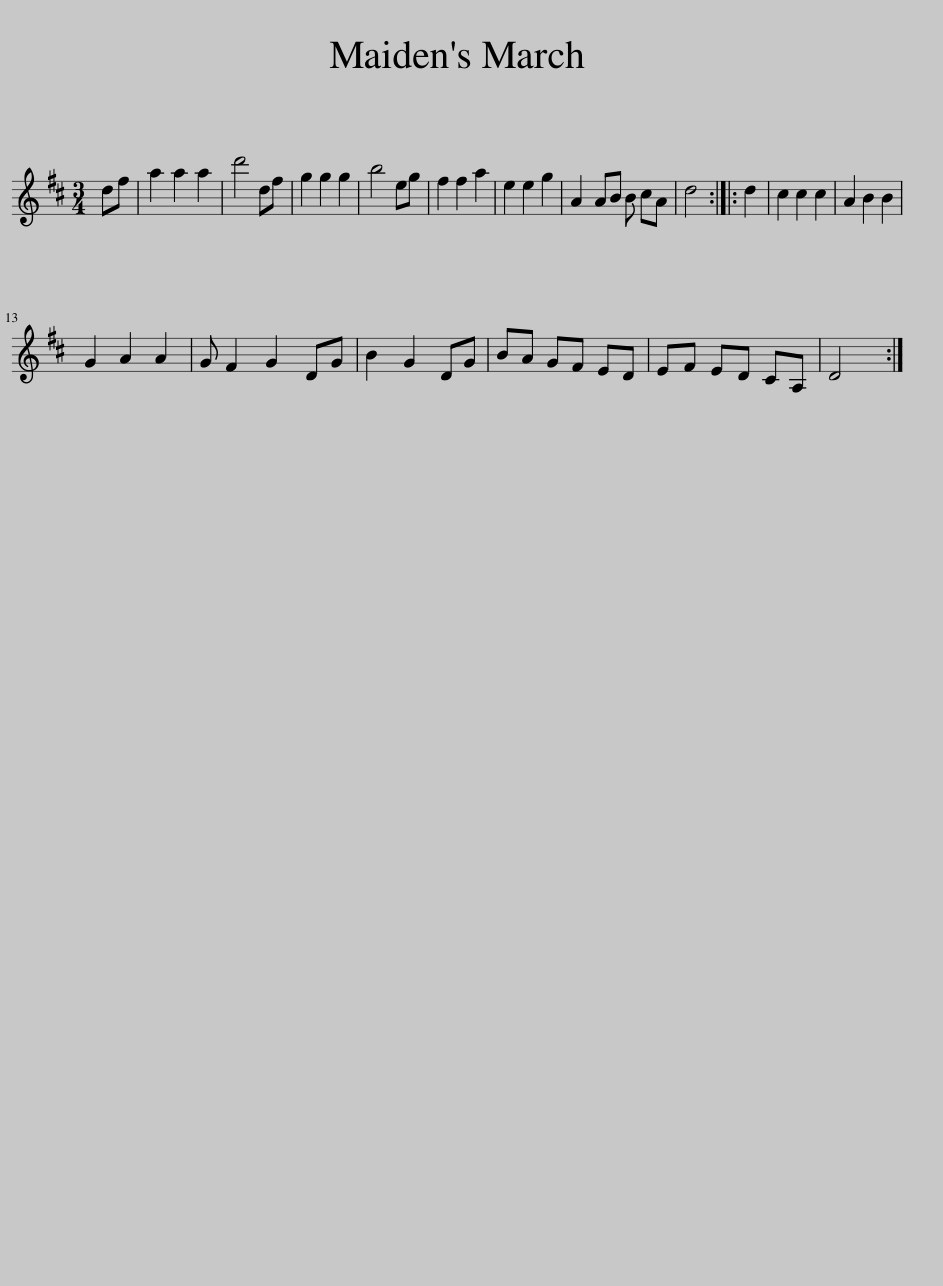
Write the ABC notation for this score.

X:1
L:1/8
M:3/4
I:linebreak $
K:D
V:1 treble
V:1
 df | a2 a2 a2 | d'4 df | g2 g2 g2 | b4 eg | %5
 f2 f2 a2 | e2 e2 g2 | A2 AB B cA | d4 :: d2 | %10
 c2 c2 c2 | A2 B2 B2 |$ G2 A2 A2 | G F2 G2 DG | B2 G2 DG | %15
 BA GF ED | EF ED CA, | D4 :| %18
